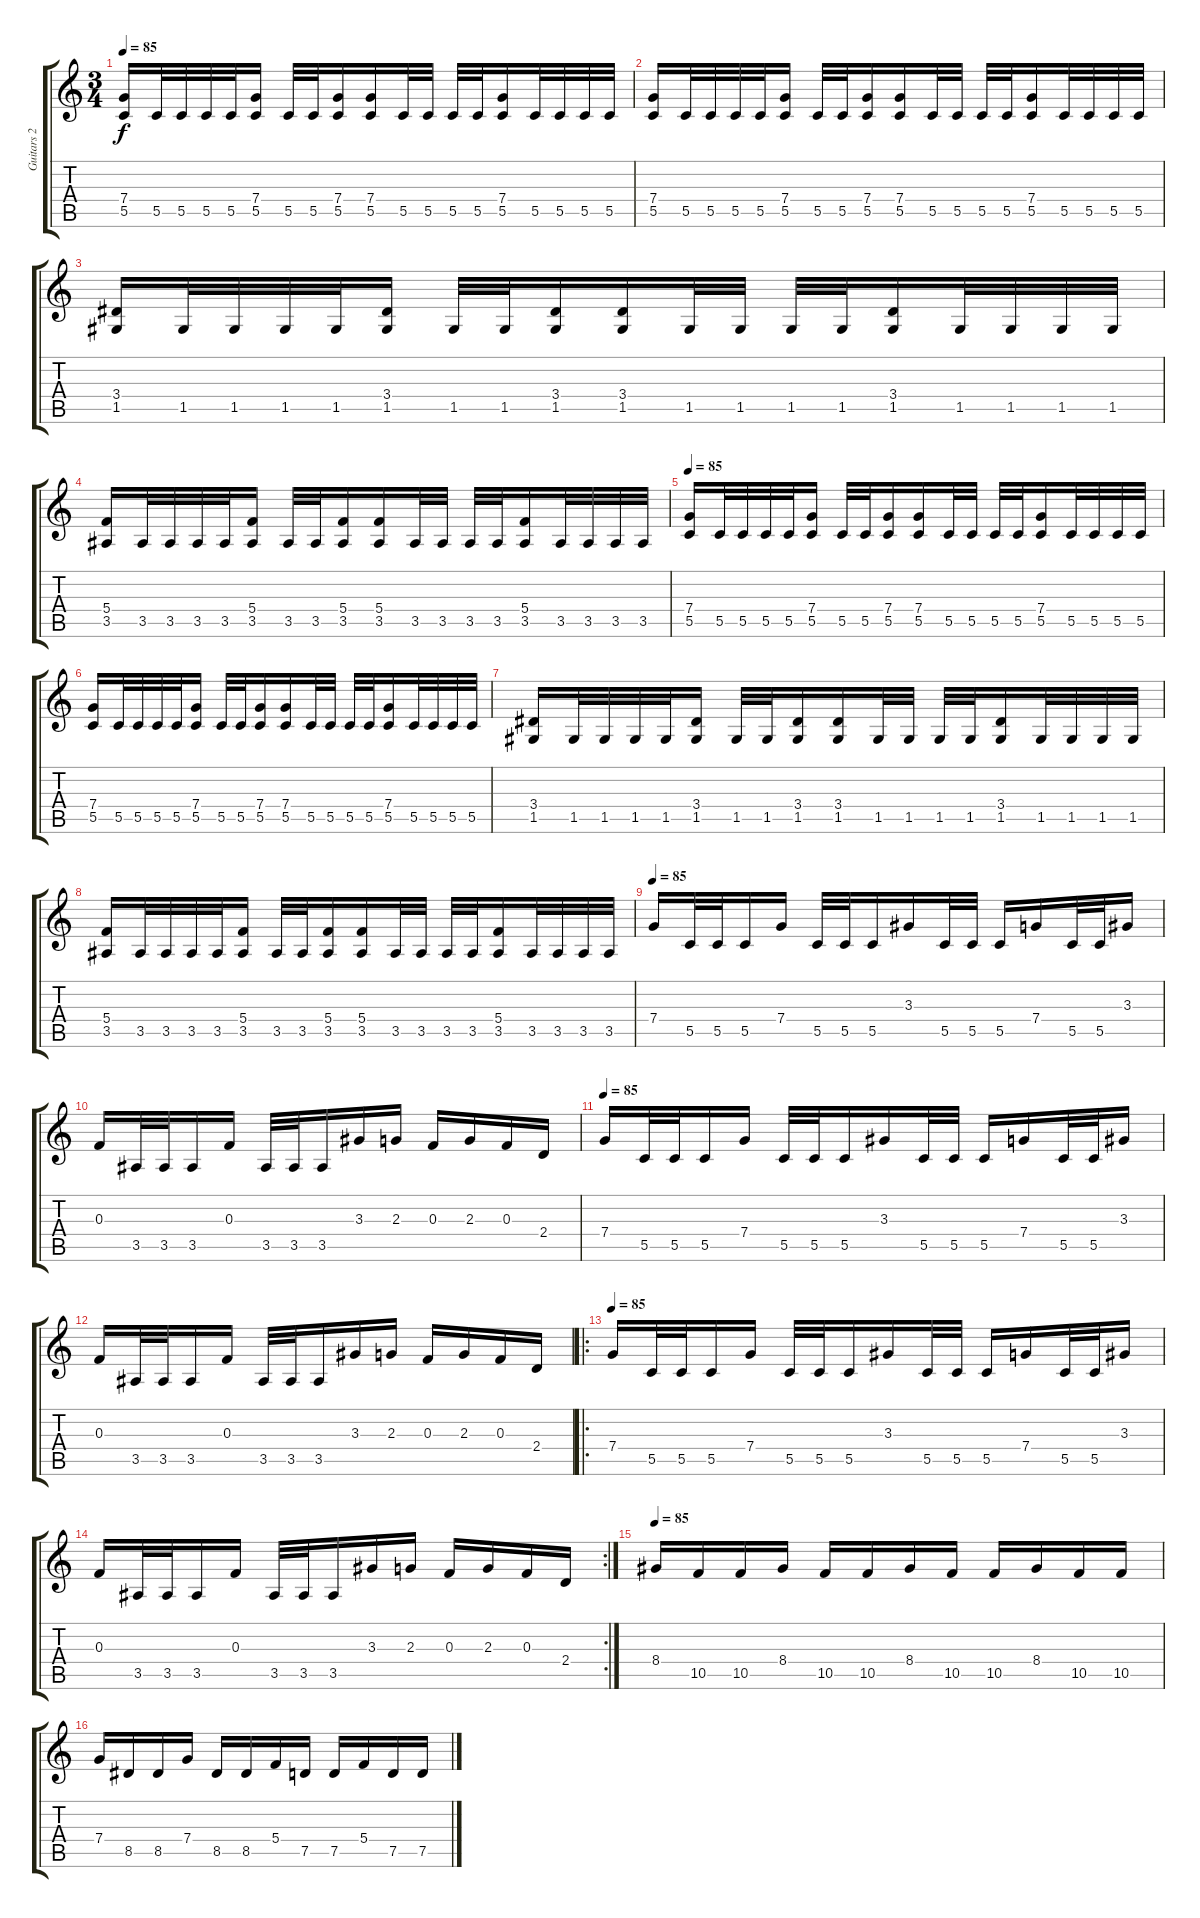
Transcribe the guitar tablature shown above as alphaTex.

\track ("Guitars 2" "Guitars 2") {instrument distortionguitar}
\staff {score tabs}
\tuning (D4 A3 F3 C3 G2 D2) {hide}
\ts (3 4)
\tempo 85
\clef g2
\ks c
(7.4 5.5).16{dy f volume 15} 5.5.32 5.5.32 5.5.32 5.5.32 (7.4 5.5).16 5.5.32 5.5.32 (7.4 5.5).16 (7.4 5.5).16 5.5.32 5.5.32 5.5.32 5.5.32 (7.4 5.5).16 5.5.32 5.5.32 5.5.32 5.5.32 |
(7.4 5.5).16 5.5.32 5.5.32 5.5.32 5.5.32 (7.4 5.5).16 5.5.32 5.5.32 (7.4 5.5).16 (7.4 5.5).16 5.5.32 5.5.32 5.5.32 5.5.32 (7.4 5.5).16 5.5.32 5.5.32 5.5.32 5.5.32 |
(3.4 1.5).16 1.5.32 1.5.32 1.5.32 1.5.32 (3.4 1.5).16 1.5.32 1.5.32 (3.4 1.5).16 (3.4 1.5).16 1.5.32 1.5.32 1.5.32 1.5.32 (3.4 1.5).16 1.5.32 1.5.32 1.5.32 1.5.32 |
(5.4 3.5).16 3.5.32 3.5.32 3.5.32 3.5.32 (5.4 3.5).16 3.5.32 3.5.32 (5.4 3.5).16 (5.4 3.5).16 3.5.32 3.5.32 3.5.32 3.5.32 (5.4 3.5).16 3.5.32 3.5.32 3.5.32 3.5.32 |
\tempo 85
(7.4 5.5).16{volume 15} 5.5.32 5.5.32 5.5.32 5.5.32 (7.4 5.5).16 5.5.32 5.5.32 (7.4 5.5).16 (7.4 5.5).16 5.5.32 5.5.32 5.5.32 5.5.32 (7.4 5.5).16 5.5.32 5.5.32 5.5.32 5.5.32 |
(7.4 5.5).16 5.5.32 5.5.32 5.5.32 5.5.32 (7.4 5.5).16 5.5.32 5.5.32 (7.4 5.5).16 (7.4 5.5).16 5.5.32 5.5.32 5.5.32 5.5.32 (7.4 5.5).16 5.5.32 5.5.32 5.5.32 5.5.32 |
(3.4 1.5).16 1.5.32 1.5.32 1.5.32 1.5.32 (3.4 1.5).16 1.5.32 1.5.32 (3.4 1.5).16 (3.4 1.5).16 1.5.32 1.5.32 1.5.32 1.5.32 (3.4 1.5).16 1.5.32 1.5.32 1.5.32 1.5.32 |
(5.4 3.5).16 3.5.32 3.5.32 3.5.32 3.5.32 (5.4 3.5).16 3.5.32 3.5.32 (5.4 3.5).16 (5.4 3.5).16 3.5.32 3.5.32 3.5.32 3.5.32 (5.4 3.5).16 3.5.32 3.5.32 3.5.32 3.5.32 |
\tempo 85
7.4.16 5.5.32 5.5.32 5.5.16 7.4.16 5.5.32 5.5.32 5.5.16 3.3.16 5.5.32 5.5.32 5.5.16 7.4.16 5.5.32 5.5.32 3.3.16 |
0.3.16 3.5.32 3.5.32 3.5.16 0.3.16 3.5.32 3.5.32 3.5.16 3.3.16 2.3.16 0.3.16 2.3.16 0.3.16 2.4.16 |
\tempo 85
7.4.16 5.5.32 5.5.32 5.5.16 7.4.16 5.5.32 5.5.32 5.5.16 3.3.16 5.5.32 5.5.32 5.5.16 7.4.16 5.5.32 5.5.32 3.3.16 |
0.3.16 3.5.32 3.5.32 3.5.16 0.3.16 3.5.32 3.5.32 3.5.16 3.3.16 2.3.16 0.3.16 2.3.16 0.3.16 2.4.16 |
\ro
\tempo 85
7.4.16 5.5.32 5.5.32 5.5.16 7.4.16 5.5.32 5.5.32 5.5.16 3.3.16 5.5.32 5.5.32 5.5.16 7.4.16 5.5.32 5.5.32 3.3.16 |
\rc 2
0.3.16 3.5.32 3.5.32 3.5.16 0.3.16 3.5.32 3.5.32 3.5.16 3.3.16 2.3.16 0.3.16 2.3.16 0.3.16 2.4.16 |
\tempo 85
8.4.16 10.5.16 10.5.16 8.4.16 10.5.16 10.5.16 8.4.16 10.5.16 10.5.16 8.4.16 10.5.16 10.5.16 |
7.4.16 8.5.16 8.5.16 7.4.16 8.5.16 8.5.16 5.4.16 7.5.16 7.5.16 5.4.16 7.5.16 7.5.16
